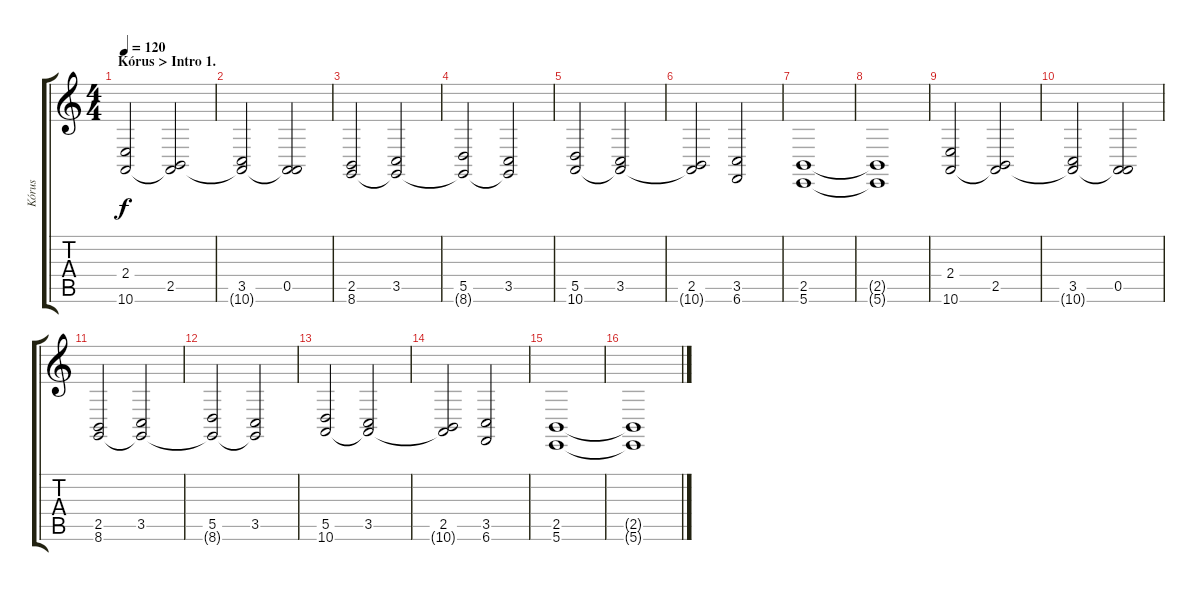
\track ("Kórus" "Kórus") {instrument choiraahs}
\staff {score tabs}
\tuning (E4 B3 G3 D3 A2 B1) {hide}
\ts (4 4)
\section ("" "Kórus > Intro 1.")
\tempo 120
\clef g2
\ks c
(2.4 10.6).2{dy f instrument choiraahs} (2.5 10.6{t}).2 |
(3.5 10.6{t}).2 (0.5 10.6{t}).2 |
(2.5 8.6).2 (3.5 8.6{t}).2 |
(5.5 8.6{t}).2 (3.5 8.6{t}).2 |
(5.5 10.6).2 (3.5 10.6{t}).2 |
(2.5 10.6{t}).2 (3.5 6.6).2 |
(2.5 5.6).1 |
(2.5{t} 5.6{t}).1 |
(2.4 10.6).2 (2.5 10.6{t}).2 |
(3.5 10.6{t}).2 (0.5 10.6{t}).2 |
(2.5 8.6).2 (3.5 8.6{t}).2 |
(5.5 8.6{t}).2 (3.5 8.6{t}).2 |
(5.5 10.6).2 (3.5 10.6{t}).2 |
(2.5 10.6{t}).2 (3.5 6.6).2 |
(2.5 5.6).1 |
(2.5{t} 5.6{t}).1
